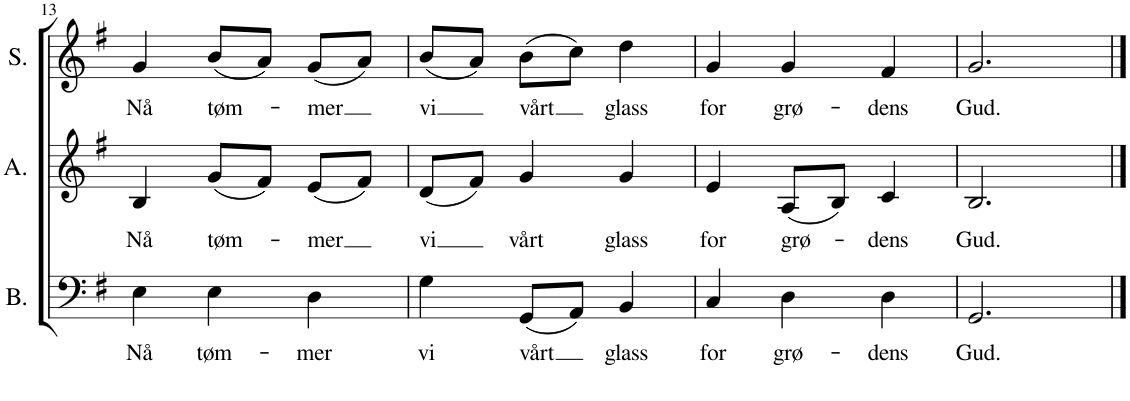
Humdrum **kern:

**kern	**text	**kern	**text	**kern	**text
*part3	*part3	*part2	*part2	*part1	*part1
*staff3	*staff3	*staff2	*staff2	*staff1	*staff1
*I"Bass	*	*I"Alto	*	*I"Soprano	*
*I'B.	*	*I'A.	*	*I'S.	*
!!LO:PB:g=z
*clefF4	*	*clefG2	*	*clefG2	*
*k[f#]	*	*k[f#]	*	*k[f#]	*
*M3/4	*	*M3/4	*	*M3/4	*
=13	=13	=13	=13	=13	=13
!	!LO:LY:b	!	!LO:LY:b	!	!LO:LY:b
4E\	Nå	4B/	Nå	4g/	Nå
!	!LO:LY:b	!	!LO:LY:b	!	!LO:LY:b
4E\	tøm-	(8g/L	tøm-	(8b/L	tøm-
.	.	8f#/J)	.	8a/J)	.
!	!LO:LY:b	!	!LO:LY:b	!	!LO:LY:b
4D\	-mer	(8e/L	-mer	(8g/L	-mer
.	.	8f#/J)	.	8a/J)	.
=14	=14	=14	=14	=14	=14
!	!LO:LY:b	!	!LO:LY:b	!	!LO:LY:b
4G\	vi	(8d/L	vi	(8b/L	vi
.	.	8f#/J)	.	8a/J)	.
!	!LO:LY:b	!	!LO:LY:b	!	!LO:LY:b
(8GG/L	vårt	4g/	vårt	(8b\L	vårt
8AA/J)	.	.	.	8cc\J)	.
!	!LO:LY:b	!	!LO:LY:b	!	!LO:LY:b
4BB/	glass	4g/	glass	4dd\	glass
=15	=15	=15	=15	=15	=15
!	!LO:LY:b	!	!LO:LY:b	!	!LO:LY:b
4C/	for	4e/	for	4g/	for
!	!LO:LY:b	!	!LO:LY:b	!	!LO:LY:b
4D\	grø-	(8A/L	grø-	4g/	grø-
.	.	8B/J)	.	.	.
!	!LO:LY:b	!	!LO:LY:b	!	!LO:LY:b
4D\	-dens	4c/	dens	4f#/	-dens
=16	=16	=16	=16	=16	=16
!	!LO:LY:b	!	!LO:LY:b	!	!LO:LY:b
2.GG/	Gud.	2.B/	Gud.	2.g/	Gud.
==	==	==	==	==	==
*-	*-	*-	*-	*-	*-
